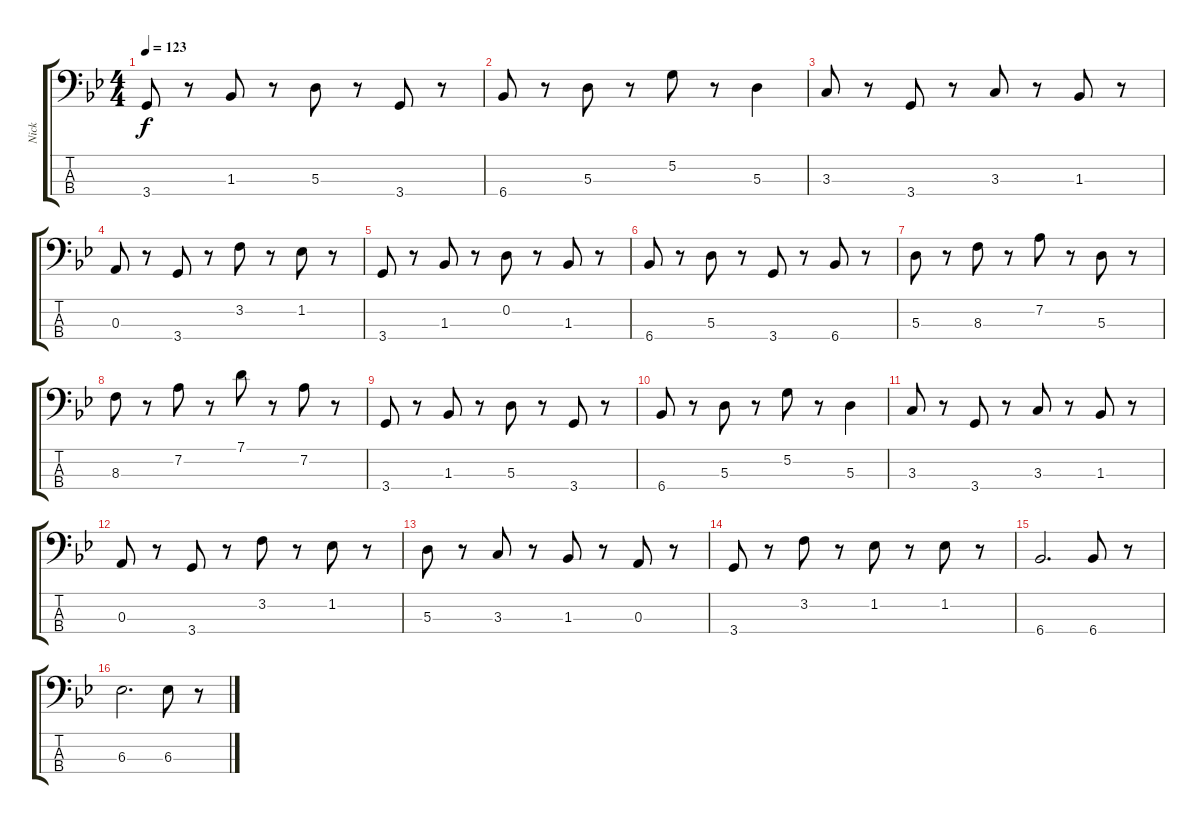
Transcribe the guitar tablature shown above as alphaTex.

\track ("Nick" "Nick") {instrument electricbassfinger}
\staff {score tabs}
\tuning (G2 D2 A1 E1) {hide}
\ts (4 4)
\tempo 123
\clef f4
\ks bb
3.4.8{dy f} r.8 1.3.8 r.8 5.3.8 r.8 3.4.8 r.8 |
6.4.8 r.8 5.3.8 r.8 5.2.8 r.8 5.3.4 |
3.3.8 r.8 3.4.8 r.8 3.3.8 r.8 1.3.8 r.8 |
0.3.8 r.8 3.4.8 r.8 3.2.8 r.8 1.2.8 r.8 |
3.4.8 r.8 1.3.8 r.8 0.2.8 r.8 1.3.8 r.8 |
6.4.8 r.8 5.3.8 r.8 3.4.8 r.8 6.4.8 r.8 |
5.3.8 r.8 8.3.8 r.8 7.2.8 r.8 5.3.8 r.8 |
8.3.8 r.8 7.2.8 r.8 7.1.8 r.8 7.2.8 r.8 |
3.4.8 r.8 1.3.8 r.8 5.3.8 r.8 3.4.8 r.8 |
6.4.8 r.8 5.3.8 r.8 5.2.8 r.8 5.3.4 |
3.3.8 r.8 3.4.8 r.8 3.3.8 r.8 1.3.8 r.8 |
0.3.8 r.8 3.4.8 r.8 3.2.8 r.8 1.2.8 r.8 |
5.3.8 r.8 3.3.8 r.8 1.3.8 r.8 0.3.8 r.8 |
3.4.8 r.8 3.2.8 r.8 1.2.8 r.8 1.2.8 r.8 |
6.4.2{d} 6.4.8 r.8 |
6.3.2{d} 6.3.8 r.8
